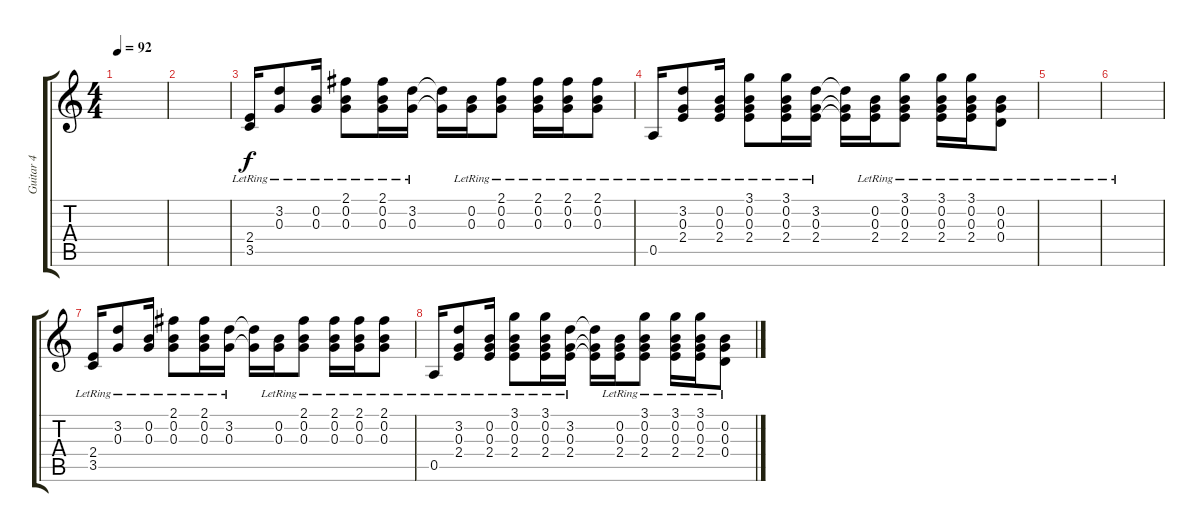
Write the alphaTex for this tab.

\track ("Guitar 4" "Guitar 4") {instrument acousticguitarsteel}
\staff {score tabs}
\tuning (E4 B3 G3 D3 A2 E2) {hide}
\ts (4 4)
\tempo 92
\clef g2
\ks c
|
|
(2.4{lr} 3.5{lr}).16 (3.2{lr} 0.3{lr}).8 (0.2{lr} 0.3{lr}).16 (2.1{lr} 0.2{lr} 0.3{lr}).8 (2.1{lr} 0.2{lr} 0.3{lr}).16 (3.2{lr} 0.3{lr}).16 (3.2{t} 0.3{t}).16 (0.2{lr} 0.3{lr}).16 (2.1{lr} 0.2{lr} 0.3{lr}).8 (2.1{lr} 0.2{lr} 0.3{lr}).16 (2.1{lr} 0.2{lr} 0.3{lr}).16 (2.1{lr} 0.2{lr} 0.3{lr}).8 |
0.5{lr}.16 (3.2{lr} 0.3{lr} 2.4{lr}).8 (0.2{lr} 0.3{lr} 2.4{lr}).16 (3.1{lr} 0.2{lr} 0.3{lr} 2.4{lr}).8 (3.1{lr} 0.2{lr} 0.3{lr} 2.4{lr}).16 (3.2{lr} 0.3{lr} 2.4{lr}).16 (3.2{t} 0.3{t} 2.4{t}).16 (0.2{lr} 0.3{lr} 2.4{lr}).16 (3.1{lr} 0.2{lr} 0.3{lr} 2.4{lr}).8 (3.1{lr} 0.2{lr} 0.3{lr} 2.4{lr}).16 (3.1{lr} 0.2{lr} 0.3{lr} 2.4{lr}).16 (0.2{lr} 0.3{lr} 0.4{lr}).8 |
|
|
(2.4{lr} 3.5{lr}).16 (3.2{lr} 0.3{lr}).8 (0.2{lr} 0.3{lr}).16 (2.1{lr} 0.2{lr} 0.3{lr}).8 (2.1{lr} 0.2{lr} 0.3{lr}).16 (3.2{lr} 0.3{lr}).16 (3.2{t} 0.3{t}).16 (0.2{lr} 0.3{lr}).16 (2.1{lr} 0.2{lr} 0.3{lr}).8 (2.1{lr} 0.2{lr} 0.3{lr}).16 (2.1{lr} 0.2{lr} 0.3{lr}).16 (2.1{lr} 0.2{lr} 0.3{lr}).8 |
0.5{lr}.16 (3.2{lr} 0.3{lr} 2.4{lr}).8 (0.2{lr} 0.3{lr} 2.4{lr}).16 (3.1{lr} 0.2{lr} 0.3{lr} 2.4{lr}).8 (3.1{lr} 0.2{lr} 0.3{lr} 2.4{lr}).16 (3.2{lr} 0.3{lr} 2.4{lr}).16 (3.2{t} 0.3{t} 2.4{t}).16 (0.2{lr} 0.3{lr} 2.4{lr}).16 (3.1{lr} 0.2{lr} 0.3{lr} 2.4{lr}).8 (3.1{lr} 0.2{lr} 0.3{lr} 2.4{lr}).16 (3.1{lr} 0.2{lr} 0.3{lr} 2.4{lr}).16 (0.2{lr} 0.3{lr} 0.4{lr}).8
